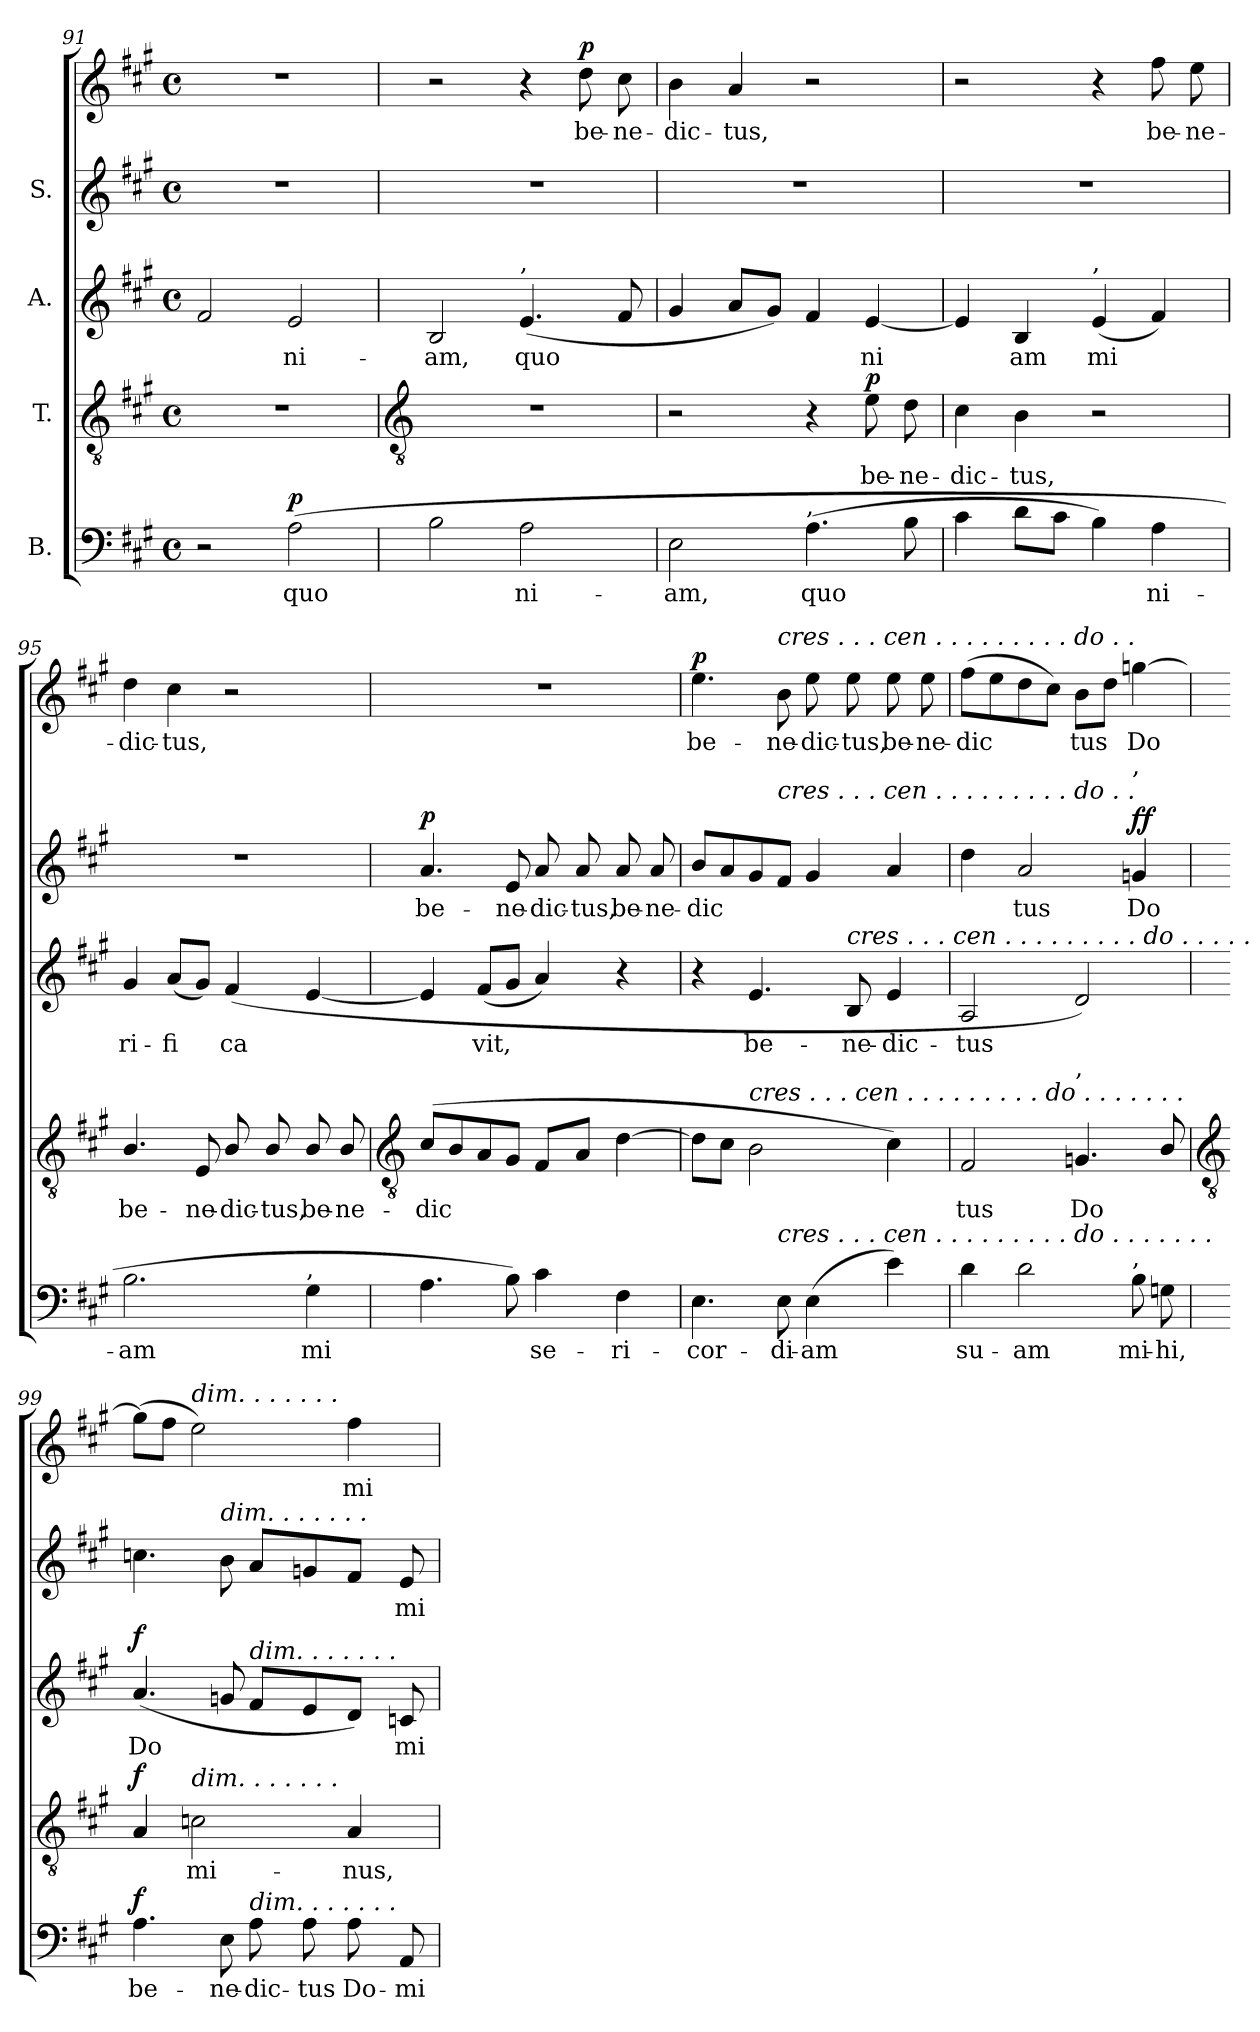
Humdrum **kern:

**kern	**text	**dynam	**kern	**text	**dynam	**kern	**text	**dynam	**kern	**text	**kern	**text	**dynam
*part4	*part4	*part4	*part3	*part3	*part3	*part2	*part2	*part2	*part1	*part1	*part1	*part1	*part1
*staff5	*staff5	*staff5	*staff4	*staff4	*staff4	*staff3	*staff3	*staff3	*staff2	*staff2	*staff1	*staff1	*staff1/2
*I"B.	*	*	*I"T.	*	*	*I"A.	*	*	*I"S.	*	*	*	*
*clefF4	*	*	*clefGv2	*	*	*clefG2	*	*	*clefG2	*	*clefG2	*	*
*k[f#c#g#]	*	*	*k[f#c#g#]	*	*	*k[f#c#g#]	*	*	*k[f#c#g#]	*	*k[f#c#g#]	*	*
*A:	*	*	*A:	*	*	*A:	*	*	*A:	*	*A:	*	*
*M4/4	*	*	*M4/4	*	*	*M4/4	*	*	*M4/4	*	*M4/4	*	*
*met(c)	*	*	*met(c)	*	*	*met(c)	*	*	*met(c)	*	*met(c)	*	*
=91	=91	=91	=91	=91	=91	=91	=91	=91	=91	=91	=91	=91	=91
2r	.	.	1r	.	.	2f#	.	.	1r	.	1r	.	.
!	!LO:LY:b	!LO:DY:a	!	!	!	!	!LO:LY:b	!	!	!	!	!	!
(>2A	quo	p	.	.	.	2e	ni-	.	.	.	.	.	.
!!LO:LB:g=z
=92	=92	=92	=92	=92	=92	=92	=92	=92	=92	=92	=92	=92	=92
*	*	*	*clefGv2	*	*	*	*	*	*	*	*	*	*
!	!	!	!	!	!	!	!LO:LY:b	!	!	!	!	!	!
2B	.	.	1r	.	.	2B	-am,	.	1r	.	2r	.	.
!	!	!	!	!	!	!LO:TX:a:t=,	!	!	!	!	!	!	!
!	!LO:LY:b	!	!	!	!	!	!LO:LY:b	!	!	!	!	!	!
2A	ni-	.	.	.	.	(<4.e	quo	.	.	.	4r	.	.
!	!	!	!	!	!	!	!	!	!	!	!	!LO:LY:b	!LO:DY:a
.	.	.	.	.	.	.	.	.	.	.	8dd	be-	p
!	!	!	!	!	!	!	!	!	!	!	!	!LO:LY:b	!
.	.	.	.	.	.	8f#	.	.	.	.	8cc#	-ne-	.
=93	=93	=93	=93	=93	=93	=93	=93	=93	=93	=93	=93	=93	=93
!	!LO:LY:b	!	!	!	!	!	!	!	!	!	!	!LO:LY:b	!
2E	-am,	.	2r	.	.	4g#	.	.	1r	.	4b	-dic-	.
!	!	!	!	!	!	!	!	!	!	!	!	!LO:LY:b	!
.	.	.	.	.	.	8aL	.	.	.	.	4a	-tus,	.
.	.	.	.	.	.	8g#J)	.	.	.	.	.	.	.
!LO:TX:a:t=,	!	!	!	!	!	!	!	!	!	!	!	!	!
!	!LO:LY:b	!	!	!	!	!	!	!	!	!	!	!	!
(>4.A	quo	.	4r	.	.	4f#	.	.	.	.	2r	.	.
!	!	!	!	!LO:LY:b	!LO:DY:a	!	!LO:LY:b	!	!	!	!	!	!
.	.	.	8e	be-	p	[4e	ni	.	.	.	.	.	.
!	!	!	!	!LO:LY:b	!	!	!	!	!	!	!	!	!
8B	.	.	8d	-ne-	.	.	.	.	.	.	.	.	.
=94	=94	=94	=94	=94	=94	=94	=94	=94	=94	=94	=94	=94	=94
!	!	!	!	!LO:LY:b	!	!	!	!	!	!	!	!	!
4c#	.	.	4c#	-dic-	.	4e]	.	.	1r	.	2r	.	.
!	!	!	!	!LO:LY:b	!	!	!LO:LY:b	!	!	!	!	!	!
8dL	.	.	4B	-tus,	.	4B	am	.	.	.	.	.	.
8c#J	.	.	.	.	.	.	.	.	.	.	.	.	.
!	!	!	!	!	!	!LO:TX:a:t=,	!	!	!	!	!	!	!
!	!	!	!	!	!	!	!LO:LY:b	!	!	!	!	!	!
4B)	.	.	2r	.	.	(<4e	mi	.	.	.	4r	.	.
!	!LO:LY:b	!	!	!	!	!	!	!	!	!	!	!LO:LY:b	!
4A	ni-	.	.	.	.	4f#)	.	.	.	.	8ff#	be-	.
!	!	!	!	!	!	!	!	!	!	!	!	!LO:LY:b	!
.	.	.	.	.	.	.	.	.	.	.	8ee	-ne-	.
=95	=95	=95	=95	=95	=95	=95	=95	=95	=95	=95	=95	=95	=95
!	!LO:LY:b	!	!	!LO:LY:b	!	!	!LO:LY:b	!	!	!	!	!LO:LY:b	!
2.B	-am	.	4.B/	be-	.	4g#	ri-	.	1r	.	4dd	-dic-	.
!	!	!	!	!	!	!	!LO:LY:b	!	!	!	!	!LO:LY:b	!
.	.	.	.	.	.	(<8aL	-fi	.	.	.	4cc#	-tus,	.
!	!	!	!	!LO:LY:b	!	!	!	!	!	!	!	!	!
.	.	.	8E/	-ne-	.	8g#J)	.	.	.	.	.	.	.
!	!	!	!	!LO:LY:b	!	!	!LO:LY:b	!	!	!	!	!	!
.	.	.	8B/	-dic-	.	(<4f#	ca	.	.	.	2r	.	.
!	!	!	!	!LO:LY:b	!	!	!	!	!	!	!	!	!
.	.	.	8B/	-tus,	.	.	.	.	.	.	.	.	.
!LO:TX:a:t=,	!	!	!	!	!	!	!	!	!	!	!	!	!
!	!LO:LY:b	!	!	!LO:LY:b	!	!	!	!	!	!	!	!	!
4G#	mi	.	8B/	be-	.	[4e	.	.	.	.	.	.	.
!	!	!	!	!LO:LY:b	!	!	!	!	!	!	!	!	!
.	.	.	8B/	-ne-	.	.	.	.	.	.	.	.	.
!!LO:LB:g=z
=96	=96	=96	=96	=96	=96	=96	=96	=96	=96	=96	=96	=96	=96
*	*	*	*clefGv2	*	*	*	*	*	*	*	*	*	*
!	!	!	!	!LO:LY:b	!	!	!	!	!	!LO:LY:b	!	!	!LO:DY:a=2
4.A	.	.	(<8c#L	-dic	.	4e]	.	.	4.a	be-	1r	.	p
.	.	.	8B	.	.	.	.	.	.	.	.	.	.
!	!	!	!	!	!	!	!LO:LY:b	!	!	!	!	!	!
.	.	.	8A	.	.	(<8f#L	vit,	.	.	.	.	.	.
!	!	!	!	!	!	!	!	!	!	!LO:LY:b	!	!	!
8B)	.	.	8G#J	.	.	8g#J	.	.	8e	-ne-	.	.	.
!	!LO:LY:b	!	!	!	!	!	!	!	!	!LO:LY:b	!	!	!
4c#	se-	.	8F#L	.	.	4a)	.	.	8a	-dic-	.	.	.
!	!	!	!	!	!	!	!	!	!	!LO:LY:b	!	!	!
.	.	.	8AJ	.	.	.	.	.	8a	-tus,	.	.	.
!	!LO:LY:b	!	!	!	!	!	!	!	!	!LO:LY:b	!	!	!
4F#	-ri-	.	[4d	.	.	4r	.	.	8a	be-	.	.	.
!	!	!	!	!	!	!	!	!	!	!LO:LY:b	!	!	!
.	.	.	.	.	.	.	.	.	8a	-ne-	.	.	.
=97	=97	=97	=97	=97	=97	=97	=97	=97	=97	=97	=97	=97	=97
!	!LO:LY:b	!	!	!	!	!	!	!	!	!LO:LY:b	!	!LO:LY:b	!LO:DY:a
4.E	-cor-	.	8dL]	.	.	4r	.	.	8bL	-dic	4.ee	-be-	p
.	.	.	8c#J	.	.	.	.	.	8a	.	.	.	.
!	!	!	!LO:TX:a:i:t=cres .   .   .  cen  .   .   .   .   .   .   .   .   .  do   .   .   .   .   .   .   .	!	!	!	!	!	!	!	!	!	!
!	!	!	!	!	!	!	!LO:LY:b	!	!	!	!	!	!
.	.	.	2B	.	.	4.e	be-	.	8g#	.	.	.	.
!	!	!	!	!	!	!	!	!	!	!	!LO:TX:a:i:t=cres .   .   .  cen  .   .   .   .   .   .   .   .   .  do   .   .	!	!
!	!	!	!	!	!	!	!	!	!LO:TX:a:i:t=cres .   .   .  cen  .   .   .   .   .   .   .   .   .  do   .   .	!	!	!	!
!LO:TX:a:i:t=cres .   .   .  cen  .   .   .   .   .   .   .   .   .  do   .   .   .   .   .   .   .	!	!	!	!	!	!	!	!	!	!	!	!	!
!	!LO:LY:b	!	!	!	!	!	!	!	!	!	!	!LO:LY:b	!
8E	-di-	.	.	.	.	.	.	.	8f#J	.	8b	-ne-	.
!	!LO:LY:b	!	!	!	!	!	!	!	!	!	!	!LO:LY:b	!
(>4E	-am	.	.	.	.	.	.	.	4g#	.	8ee	-dic-	.
!	!	!	!	!	!	!LO:TX:a:i:t=cres .   .   .  cen  .   .   .   .   .   .   .   .   .  do   .   .   .   .   .   .   .	!	!	!	!	!	!	!
!	!	!	!	!	!	!	!LO:LY:b	!	!	!	!	!LO:LY:b	!
.	.	.	.	.	.	8B	-ne-	.	.	.	8ee	-tus,	.
!	!	!	!	!	!	!	!LO:LY:b	!	!	!	!	!LO:LY:b	!
4e)	.	.	4c#)	.	.	4e	-dic-	.	4a	.	8ee	be-	.
!	!	!	!	!	!	!	!	!	!	!	!	!LO:LY:b	!
.	.	.	.	.	.	.	.	.	.	.	8ee	-ne-	.
=98	=98	=98	=98	=98	=98	=98	=98	=98	=98	=98	=98	=98	=98
!	!LO:LY:b	!	!	!LO:LY:b	!	!	!LO:LY:b	!	!	!	!	!LO:LY:b	!
4d	su-	.	2F#	tus	.	2A	-tus	.	4dd	.	(>8ff#L	dic	.
.	.	.	.	.	.	.	.	.	.	.	8ee	.	.
!	!LO:LY:b	!	!	!	!	!	!	!	!	!LO:LY:b	!	!	!
2d	-am	.	.	.	.	.	.	.	2a	tus	8dd	.	.
.	.	.	.	.	.	.	.	.	.	.	8cc#J)	.	.
!	!	!	!LO:TX:a:t=,	!	!	!	!	!	!	!	!	!	!
!	!	!	!	!LO:LY:b	!	!	!	!	!	!	!	!LO:LY:b	!
.	.	.	4.Gn	Do	.	2d)	.	.	.	.	8bL	tus	.
.	.	.	.	.	.	.	.	.	.	.	8ddJ	.	.
!	!	!	!	!	!	!	!	!	!LO:TX:a:t=,	!	!	!	!
!LO:TX:a:t=,	!	!	!	!	!	!	!	!	!	!	!	!	!
!	!LO:LY:b	!	!	!	!	!	!	!	!	!LO:LY:b	!	!LO:LY:b	!LO:DY:a=2
!	!	!	!	!	!	!	!	!	!	!	!	!	!LO:DY:n=1:a
8B	mi-	.	.	.	.	.	.	.	4gn	Do	[4ggn	Do	f f
!	!LO:LY:b	!	!	!	!	!	!	!	!	!	!	!	!
8Gn	-hi,	.	8B/	.	.	.	.	.	.	.	.	.	.
!!LO:LB:g=z
=99	=99	=99	=99	=99	=99	=99	=99	=99	=99	=99	=99	=99	=99
*	*	*	*clefGv2	*	*	*	*	*	*	*	*	*	*
!	!LO:LY:b	!LO:DY:a	!	!	!LO:DY:a	!	!LO:LY:b	!LO:DY:a	!	!	!	!	!
4.A	be-	f	4A	.	f	(<4.a	Do	f	4.ccn	.	(>8ggL]	.	.
.	.	.	.	.	.	.	.	.	.	.	8ff#J	.	.
!	!	!	!	!	!	!	!	!	!	!	!LO:TX:a:i:t=dim.  .   .   .   .   .   .	!	!
!	!	!	!LO:TX:a:i:t=dim.  .   .   .   .   .   .	!	!	!	!	!	!	!	!	!	!
!	!	!	!	!LO:LY:b	!	!	!	!	!	!	!	!	!
.	.	.	2cn	mi-	.	.	.	.	.	.	2ee)	.	.
!	!	!	!	!	!	!	!	!	!LO:TX:a:i:t=dim.  .   .   .   .   .   .	!	!	!	!
!	!LO:LY:b	!	!	!	!	!	!	!	!	!	!	!	!
8E	-ne-	.	.	.	.	8gn	.	.	8b	.	.	.	.
!	!	!	!	!	!	!LO:TX:a:i:t=dim.  .   .   .   .   .   .	!	!	!	!	!	!	!
!LO:TX:a:i:t=dim.  .   .   .   .   .   .	!	!	!	!	!	!	!	!	!	!	!	!	!
!	!LO:LY:b	!	!	!	!	!	!	!	!	!	!	!	!
8A	-dic-	.	.	.	.	8f#L	.	.	8aL	.	.	.	.
!	!LO:LY:b	!	!	!	!	!	!	!	!	!	!	!	!
8A	-tus	.	.	.	.	8e	.	.	8gn	.	.	.	.
!	!LO:LY:b	!	!	!LO:LY:b	!	!	!	!	!	!	!	!LO:LY:b	!
8A	Do-	.	4A	-nus,	.	8dJ)	.	.	8f#J	.	4ff#	mi-	.
!	!LO:LY:b	!	!	!	!	!	!LO:LY:b	!	!	!LO:LY:b	!	!	!
8AA	-mi-	.	.	.	.	8cn	mi-	.	8e	-mi-	.	.	.
=	=	=	=	=	=	=	=	=	=	=	=	=	=
*-	*-	*-	*-	*-	*-	*-	*-	*-	*-	*-	*-	*-	*-
